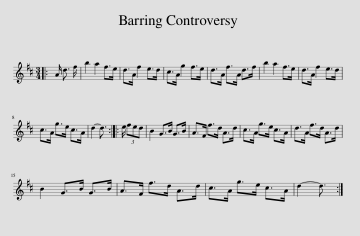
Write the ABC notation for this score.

X:1
L:1/8
M:3/4
I:linebreak $
K:D
V:1 treble
V:1
|: A/ d3/2 f/ | b2 a2 f>e | d>A f2 e>d | c>A g2 f>e | d>A f>A d>f | %5
 b2 a2 f>e | d>A f2 e>d |$ c>A g>e c>A | d2- d3/2 :: e/ (3fed | %10
 B2 G>B G>B | A>F f>d A>d | c>A g>e c>A | d>A f>d A>d |$ B2 G>B G>B | %15
 A>F f>d A>d | c>A g>e c>A | d2- d3/2 :| %18
